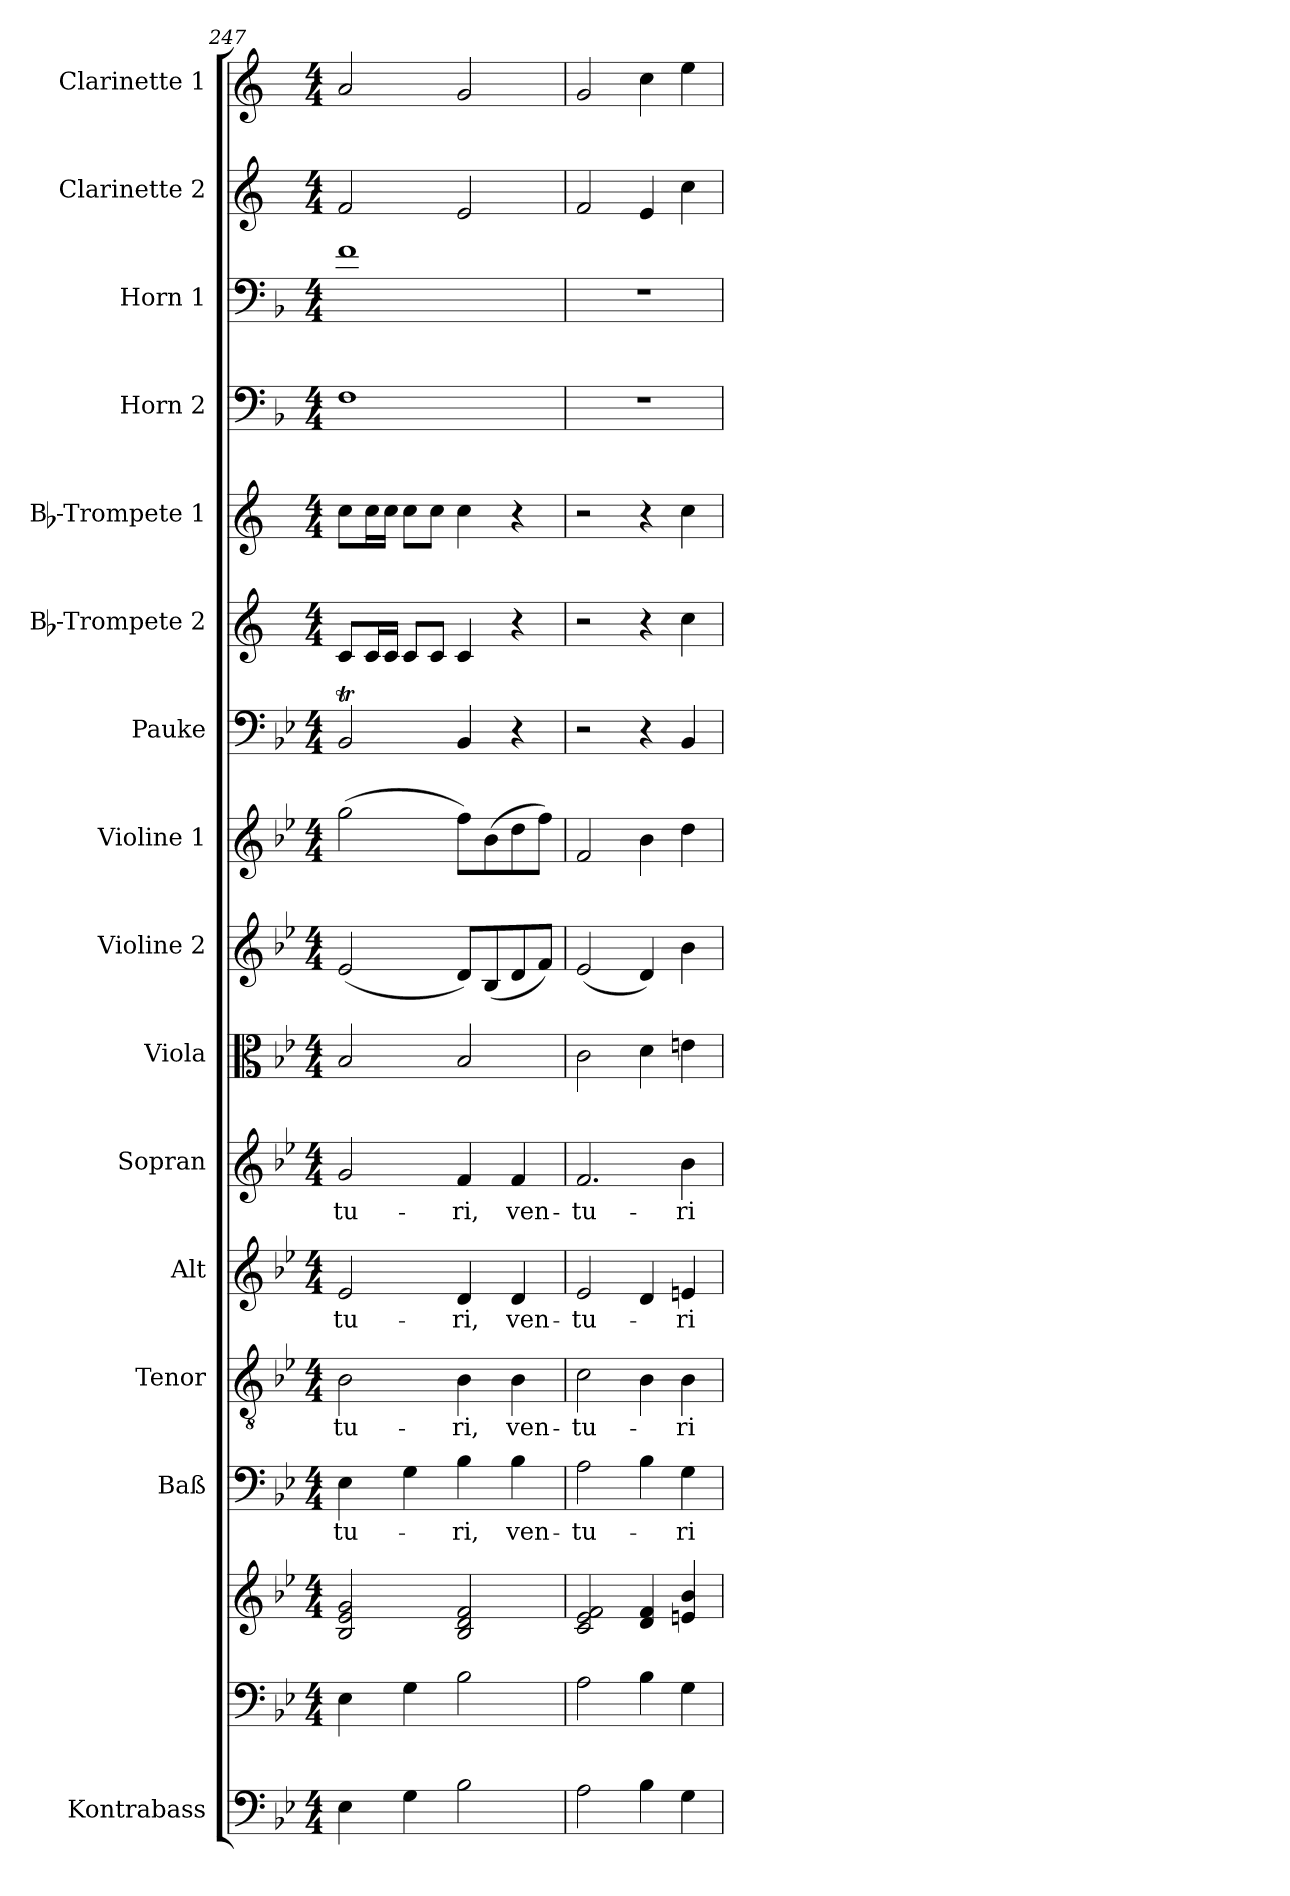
**kern	**kern	**kern	**kern	**text	**kern	**text	**kern	**text	**kern	**text	**kern	**kern	**kern	**kern	**kern	**kern	**kern	**kern	**kern	**kern
*part16	*part15	*part15	*part14	*part14	*part13	*part13	*part12	*part12	*part11	*part11	*part10	*part9	*part8	*part7	*part6	*part5	*part4	*part3	*part2	*part1
*staff17	*staff16	*staff15	*staff14	*staff14	*staff13	*staff13	*staff12	*staff12	*staff11	*staff11	*staff10	*staff9	*staff8	*staff7	*staff6	*staff5	*staff4	*staff3	*staff2	*staff1
*I"Kontrabass	*	*	*I"Baß	*	*I"Tenor	*	*I"Alt	*	*I"Sopran	*	*I"Viola	*I"Violine 2	*I"Violine 1	*I"Pauke	*I"Bb-Trompete 2	*I"Bb-Trompete 1	*I"Horn 2	*I"Horn 1	*I"Clarinette 2	*I"Clarinette 1
*I'Kb.	*	*	*I'Baß	*	*I'Ten	*	*I'Alt	*	*I'Sop	*	*I'Vla.	*I'Vln. 2	*I'Vln. 1	*I'Pk.	*I'Bb Trp. 2	*I'Bb Trp. 1	*I'Hrn. 2	*I'Hrn. 1	*I'Cl. 2	*I'Cl. 1
*clefF4	*clefF4	*clefG2	*clefF4	*	*clefGv2	*	*clefG2	*	*clefG2	*	*clefC3	*clefG2	*clefG2	*clefF4	*clefG2	*clefG2	*clefF4	*clefF4	*clefG2	*clefG2
*ITrd7c12	*	*	*	*	*	*	*	*	*	*	*	*	*	*	*ITrd1c2	*ITrd1c2	*ITrd4c7	*ITrd4c7	*ITrd1c2	*ITrd1c2
*k[b-e-]	*k[b-e-]	*k[b-e-]	*k[b-e-]	*	*k[b-e-]	*	*k[b-e-]	*	*k[b-e-]	*	*k[b-e-]	*k[b-e-]	*k[b-e-]	*k[b-e-]	*k[b-e-]	*k[b-e-]	*k[b-e-]	*k[b-e-]	*k[b-e-]	*k[b-e-]
*B-:	*B-:	*B-:	*B-:	*	*B-:	*	*B-:	*	*B-:	*	*B-:	*B-:	*B-:	*B-:	*B-:	*B-:	*B-:	*B-:	*B-:	*B-:
*M4/4	*M4/4	*M4/4	*M4/4	*	*M4/4	*	*M4/4	*	*M4/4	*	*M4/4	*M4/4	*M4/4	*M4/4	*M4/4	*M4/4	*M4/4	*M4/4	*M4/4	*M4/4
=247	=247	=247	=247	=247	=247	=247	=247	=247	=247	=247	=247	=247	=247	=247	=247	=247	=247	=247	=247	=247
!	!	!	!	!LO:LY:b	!	!LO:LY:b	!	!LO:LY:b	!	!LO:LY:b	!	!	!	!	!	!	!	!	!	!
4EE-\	4E-\	2B-/ 2e-/ 2g/	4E-\	-tu-	2B-\	-tu-	2e-/	-tu-	2g/	-tu-	2B-/	(<2e-/	(>2gg\	2BB-T/	8B-/L	8b-\L	1BB-	1B-	2e-/	2g/
.	.	.	.	.	.	.	.	.	.	.	.	.	.	.	16B-/L	16b-\L	.	.	.	.
.	.	.	.	.	.	.	.	.	.	.	.	.	.	.	16B-/JJ	16b-\JJ	.	.	.	.
4GG\	4G\	.	4G\	.	.	.	.	.	.	.	.	.	.	.	8B-/L	8b-\L	.	.	.	.
.	.	.	.	.	.	.	.	.	.	.	.	.	.	.	8B-/J	8b-\J	.	.	.	.
!	!	!	!	!LO:LY:b	!	!LO:LY:b	!	!LO:LY:b	!	!LO:LY:b	!	!	!	!	!	!	!	!	!	!
2BB-\	2B-\	2B-/ 2d/ 2f/	4B-\	-ri,	4B-\	-ri,	4d/	-ri,	4f/	-ri,	2B-/	8d/L)	8ff\L)	4BB-/	4B-/	4b-\	.	.	2d/	2f/
.	.	.	.	.	.	.	.	.	.	.	.	(<8B-/	(>8b-\	.	.	.	.	.	.	.
!	!	!	!	!LO:LY:b	!	!LO:LY:b	!	!LO:LY:b	!	!LO:LY:b	!	!	!	!	!	!	!	!	!	!
.	.	.	4B-\	ven-	4B-\	ven-	4d/	ven-	4f/	ven-	.	8d/	8dd\	4r	4r	4r	.	.	.	.
.	.	.	.	.	.	.	.	.	.	.	.	8f/J)	8ff\J)	.	.	.	.	.	.	.
=248	=248	=248	=248	=248	=248	=248	=248	=248	=248	=248	=248	=248	=248	=248	=248	=248	=248	=248	=248	=248
!	!	!	!	!LO:LY:b	!	!LO:LY:b	!	!LO:LY:b	!	!LO:LY:b	!	!	!	!	!	!	!	!	!	!
2AA\	2A\	2c/ 2e-/ 2f/	2A\	-tu-	2c\	-tu-	2e-/	-tu-	2.f/	-tu-	2c\	(<2e-/	2f/	2r	2r	2r	1r	1r	2e-/	2f/
4BB-\	4B-\	4d/ 4f/	4B-\	.	4B-\	.	4d/	.	.	.	4d\	4d/)	4b-\	4r	4r	4r	.	.	4d/	4b-\
!	!	!	!	!LO:LY:b	!	!LO:LY:b	!	!LO:LY:b	!	!LO:LY:b	!	!	!	!	!	!	!	!	!	!
4GG\	4G\	4en/ 4b-/	4G\	-ri	4B-\	-ri	4en/	-ri	4b-\	-ri	4en\	4b-\	4dd\	4BB-/	4b-\	4b-\	.	.	4b-\	4dd\
=	=	=	=	=	=	=	=	=	=	=	=	=	=	=	=	=	=	=	=	=
*-	*-	*-	*-	*-	*-	*-	*-	*-	*-	*-	*-	*-	*-	*-	*-	*-	*-	*-	*-	*-
